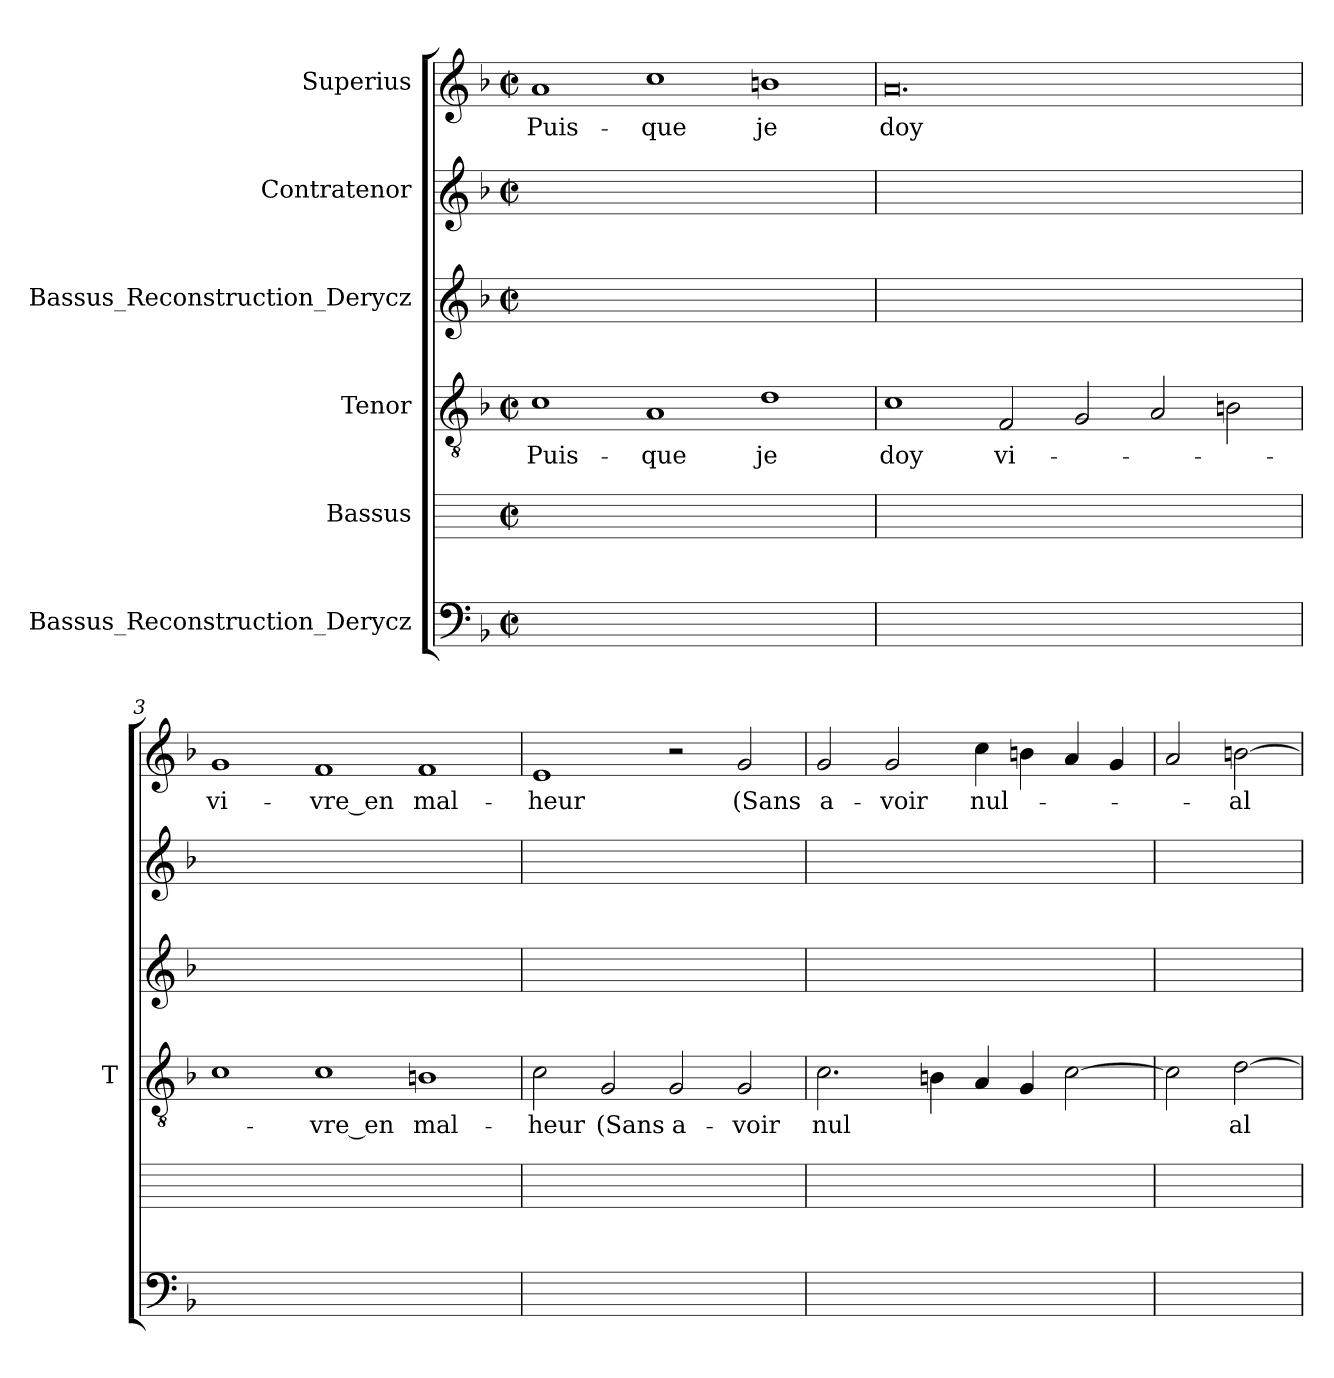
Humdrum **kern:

**kern	**kern	**kern	**text	**kern	**kern	**kern	**text
*part6	*part5	*part4	*part4	*part3	*part2	*part1	*part1
*staff6	*staff5	*staff4	*staff4	*staff3	*staff2	*staff1	*staff1
*I"Bassus_Reconstruction_Derycz	*I"Bassus	*I"Tenor	*	*I"Bassus_Reconstruction_Derycz	*I"Contratenor	*I"Superius	*
*	*	*I'T	*	*	*	*	*
*clefF4	*	*clefGv2	*	*clefG2	*clefG2	*clefG2	*
*k[b-]	*	*k[b-]	*	*k[b-]	*k[b-]	*k[b-]	*
*F:	*	*F:	*	*F:	*F:	*F:	*
*M2/2	*M2/2	*M2/2	*	*M2/2	*M2/2	*M2/2	*
*met(c|)	*met(c|)	*met(c|)	*	*met(c|)	*met(c|)	*met(c|)	*
=1	=1	=1	=1	=1	=1	=1	=1
0.ryy	0.ryy	1c	Puis-	0.ryy	1ryy	1a	Puis-
.	.	1A	-que	.	0ryy	1cc	-que
.	.	1d	-je	.	.	1b	-je
=2	=2	=2	=2	=2	=2	=2	=2
0.ryy	0.ryy	1c	-doy	0.ryy	1ryy	0.a	-doy
.	.	2F	vi-	.	0ryy	.	.
.	.	2G	.	.	.	.	.
.	.	2A	.	.	.	.	.
.	.	2B	.	.	.	.	.
=3	=3	=3	=3	=3	=3	=3	=3
0.ryy	0.ryy	1c	.	0.ryy	1ryy	1g	vi-
.	.	1c	-vre_en	.	0ryy	1f	-vre_en
.	.	1B	mal-	.	.	1f	mal-
=4	=4	=4	=4	=4	=4	=4	=4
0ryy	0ryy	2c	-heur	0ryy	1ryy	1e	-heur
.	.	2G	-(Sans	.	.	.	.
.	.	2G	a-	.	1ryy	2r	.
.	.	2G	-voir	.	.	2g	-(Sans
=5	=5	=5	=5	=5	=5	=5	=5
0ryy	0ryy	2.c	-nul	0ryy	1ryy	2g	a-
.	.	.	.	.	.	2g	-voir
.	.	4B	.	.	.	.	.
.	.	4A	.	.	1ryy	4cc	nul-
.	.	4G	.	.	.	4b	.
.	.	[2c	.	.	.	4a	.
.	.	.	.	.	.	4g	.
=6	=6	=6	=6	=6	=6	=6	=6
1ryy	1ryy	2c]	.	1ryy	1ryy	2a	.
.	.	[2d	al-	.	.	[2b	al-
=	=	=	=	=	=	=	=
*-	*-	*-	*-	*-	*-	*-	*-
